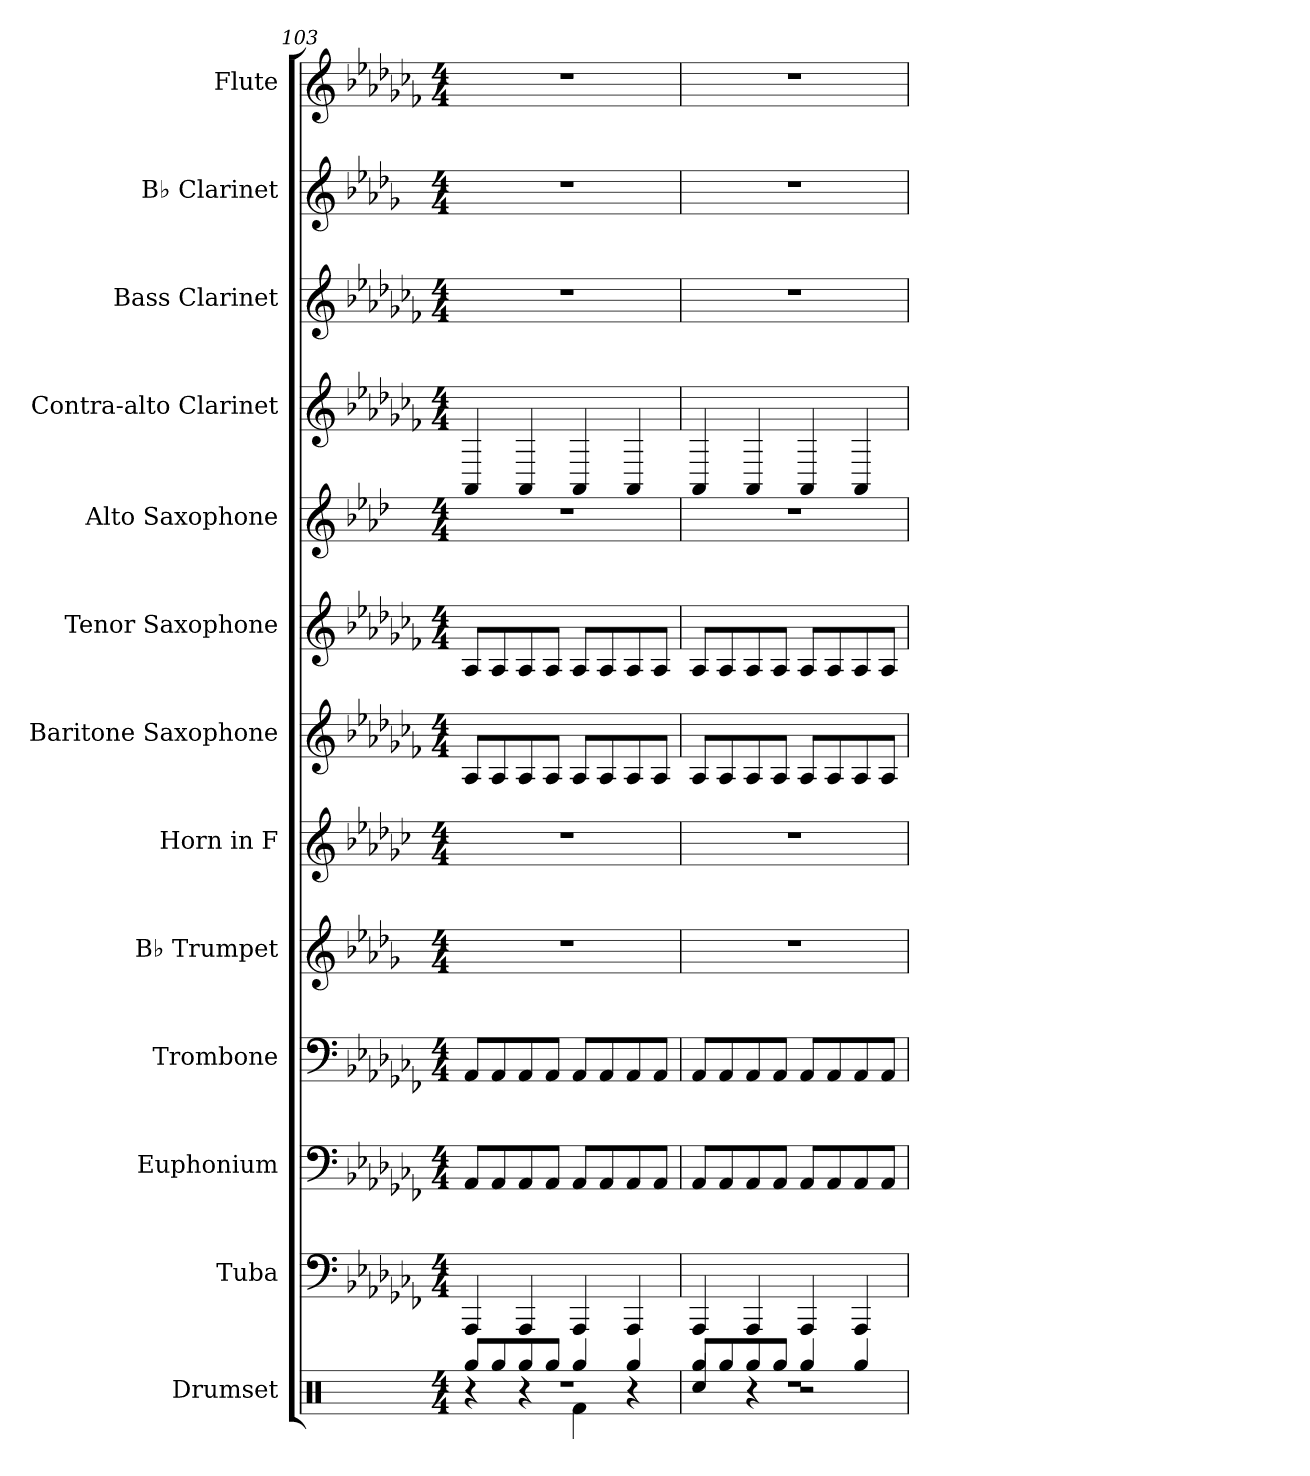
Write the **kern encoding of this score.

**kern	**kern	**kern	**kern	**kern	**kern	**kern	**kern	**kern	**kern	**kern	**kern	**kern
*part13	*part12	*part11	*part10	*part9	*part8	*part7	*part6	*part5	*part4	*part3	*part2	*part1
*staff13	*staff12	*staff11	*staff10	*staff9	*staff8	*staff7	*staff6	*staff5	*staff4	*staff3	*staff2	*staff1
*I"Drumset	*I"Tuba	*I"Euphonium	*I"Trombone	*I"B♭ Trumpet	*I"Horn in F	*I"Baritone Saxophone	*I"Tenor Saxophone	*I"Alto Saxophone	*I"Contra-alto Clarinet	*I"Bass Clarinet	*I"B♭ Clarinet	*I"Flute
*I'Drs.	*I'Tba.	*I'Euph.	*I'Tbn.	*I'B♭ Tpt.	*	*I'Bar. Sax.	*I'T. Sax.	*I'A. Sax.	*I'C-a. Cl.	*I'B. Cl.	*I'B♭ Cl.	*I'Fl.
*clefX	*clefF4	*clefF4	*clefF4	*clefG2	*clefG2	*clefG2	*clefG2	*clefG2	*clefG2	*clefG2	*clefG2	*clefG2
*	*	*	*	*ITrd1c2	*ITrd4c7	*ITrd12c21	*ITrd8c14	*ITrd5c9	*ITrd12c21	*ITrd8c14	*ITrd1c2	*
*k[]	*k[b-e-a-d-g-c-f-]	*k[b-e-a-d-g-c-f-]	*k[b-e-a-d-g-c-f-]	*k[b-e-a-d-g-c-f-]	*k[b-e-a-d-g-c-f-]	*k[b-e-a-d-g-c-f-]	*k[b-e-a-d-g-c-f-]	*k[b-e-a-d-g-c-f-]	*k[b-e-a-d-g-c-f-]	*k[b-e-a-d-g-c-f-]	*k[b-e-a-d-g-c-f-]	*k[b-e-a-d-g-c-f-]
*M4/4	*M4/4	*M4/4	*M4/4	*M4/4	*M4/4	*M4/4	*M4/4	*M4/4	*M4/4	*M4/4	*M4/4	*M4/4
=103	=103	=103	=103	=103	=103	=103	=103	=103	=103	=103	=103	=103
*^	*	*	*	*	*	*	*	*	*	*	*	*
*	*^	*	*	*	*	*	*	*	*	*	*	*	*
4r	1r	8Rgg/L	4AAA-/	8AA-/L	8AA-/L	1r	1r	8AA-/L	8AA-/L	1r	4AAA-/	1r	1r	1r
.	.	8Rgg/	.	8AA-/	8AA-/	.	.	8AA-/	8AA-/	.	.	.	.	.
4r	.	8Rgg/	4AAA-/	8AA-/	8AA-/	.	.	8AA-/	8AA-/	.	4AAA-/	.	.	.
.	.	8Rgg/J	.	8AA-/J	8AA-/J	.	.	8AA-/J	8AA-/J	.	.	.	.	.
4Rf\	.	4Rgg/	4AAA-/	8AA-/L	8AA-/L	.	.	8AA-/L	8AA-/L	.	4AAA-/	.	.	.
.	.	.	.	8AA-/	8AA-/	.	.	8AA-/	8AA-/	.	.	.	.	.
4r	.	4Rgg/	4AAA-/	8AA-/	8AA-/	.	.	8AA-/	8AA-/	.	4AAA-/	.	.	.
.	.	.	.	8AA-/J	8AA-/J	.	.	8AA-/J	8AA-/J	.	.	.	.	.
!!LO:PB:g=z
=104	=104	=104	=104	=104	=104	=104	=104	=104	=104	=104	=104	=104	=104	=104
4Rcc/	1r	8Rgg/L	4AAA-/	8AA-/L	8AA-/L	1r	1r	8AA-/L	8AA-/L	1r	4AAA-/	1r	1r	1r
.	.	8Rgg/	.	8AA-/	8AA-/	.	.	8AA-/	8AA-/	.	.	.	.	.
4r	.	8Rgg/	4AAA-/	8AA-/	8AA-/	.	.	8AA-/	8AA-/	.	4AAA-/	.	.	.
.	.	8Rgg/J	.	8AA-/J	8AA-/J	.	.	8AA-/J	8AA-/J	.	.	.	.	.
2r	.	4Rgg/	4AAA-/	8AA-/L	8AA-/L	.	.	8AA-/L	8AA-/L	.	4AAA-/	.	.	.
.	.	.	.	8AA-/	8AA-/	.	.	8AA-/	8AA-/	.	.	.	.	.
.	.	4Rgg/	4AAA-/	8AA-/	8AA-/	.	.	8AA-/	8AA-/	.	4AAA-/	.	.	.
.	.	.	.	8AA-/J	8AA-/J	.	.	8AA-/J	8AA-/J	.	.	.	.	.
*v	*v	*v	*	*	*	*	*	*	*	*	*	*	*	*
=	=	=	=	=	=	=	=	=	=	=	=	=
*-	*-	*-	*-	*-	*-	*-	*-	*-	*-	*-	*-	*-
